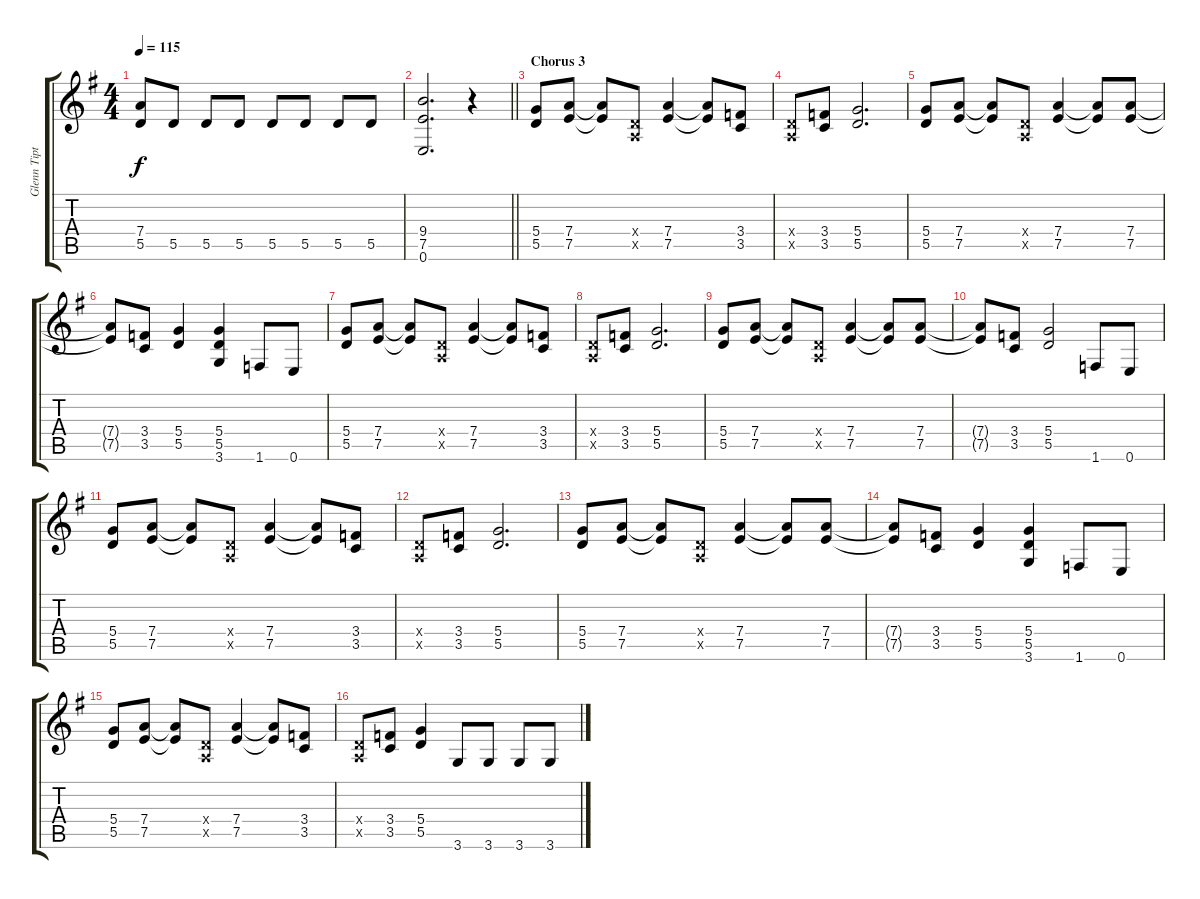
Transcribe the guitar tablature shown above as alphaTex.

\track ("Glenn Tipton ?" "Glenn Tipt") {instrument overdrivenguitar}
\staff {score tabs}
\tuning (E4 B3 G3 D3 A2 E2) {hide}
\ts (4 4)
\tempo 115
\clef g2
\ks eminor
(7.4 5.5).8{dy f} 5.5.8 5.5.8 5.5.8 5.5.8 5.5.8 5.5.8 5.5.8 |
\barLineRight lightlight
(9.4 7.5 0.6).2{d} r.4 |
\section ("" "Chorus 3")
(5.4 5.5).8 (7.4 7.5).8 (7.4{t} 7.5{t}).8 (0.4{x} 0.5{x}).8 (7.4 7.5).4 (7.4{t} 7.5{t}).8 (3.4 3.5).8 |
(0.4{x} 0.5{x}).8 (3.4 3.5).8 (5.4 5.5).2{d} |
(5.4 5.5).8 (7.4 7.5).8 (7.4{t} 7.5{t}).8 (0.4{x} 0.5{x}).8 (7.4 7.5).4 (7.4{t} 7.5{t}).8 (7.4 7.5).8 |
(7.4{t} 7.5{t}).8 (3.4 3.5).8 (5.4 5.5).4 (5.4 5.5 3.6).4 1.6.8 0.6.8 |
(5.4 5.5).8 (7.4 7.5).8 (7.4{t} 7.5{t}).8 (0.4{x} 0.5{x}).8 (7.4 7.5).4 (7.4{t} 7.5{t}).8 (3.4 3.5).8 |
(0.4{x} 0.5{x}).8 (3.4 3.5).8 (5.4 5.5).2{d} |
(5.4 5.5).8 (7.4 7.5).8 (7.4{t} 7.5{t}).8 (0.4{x} 0.5{x}).8 (7.4 7.5).4 (7.4{t} 7.5{t}).8 (7.4 7.5).8 |
(7.4{t} 7.5{t}).8 (3.4 3.5).8 (5.4 5.5).2 1.6.8 0.6.8 |
(5.4 5.5).8 (7.4 7.5).8 (7.4{t} 7.5{t}).8 (0.4{x} 0.5{x}).8 (7.4 7.5).4 (7.4{t} 7.5{t}).8 (3.4 3.5).8 |
(0.4{x} 0.5{x}).8 (3.4 3.5).8 (5.4 5.5).2{d} |
(5.4 5.5).8 (7.4 7.5).8 (7.4{t} 7.5{t}).8 (0.4{x} 0.5{x}).8 (7.4 7.5).4 (7.4{t} 7.5{t}).8 (7.4 7.5).8 |
(7.4{t} 7.5{t}).8 (3.4 3.5).8 (5.4 5.5).4 (5.4 5.5 3.6).4 1.6.8 0.6.8 |
(5.4 5.5).8 (7.4 7.5).8 (7.4{t} 7.5{t}).8 (0.4{x} 0.5{x}).8 (7.4 7.5).4 (7.4{t} 7.5{t}).8 (3.4 3.5).8 |
(0.4{x} 0.5{x}).8 (3.4 3.5).8 (5.4 5.5).4 3.6.8 3.6.8 3.6.8 3.6.8
